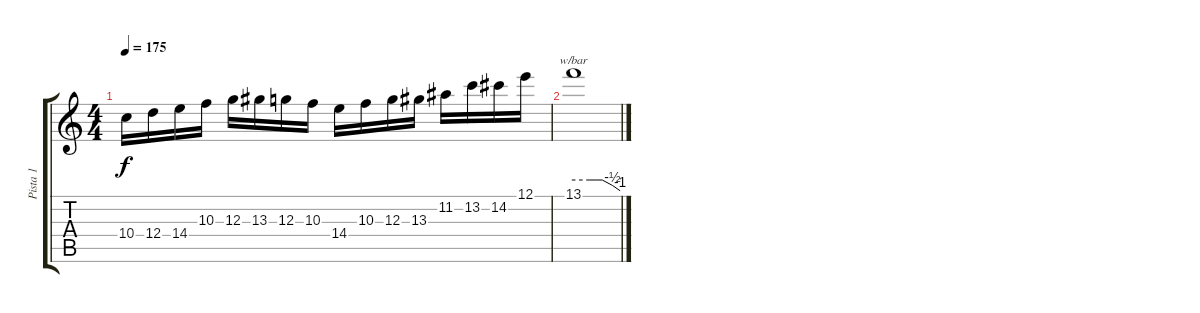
\track ("Pista 1" "Pista 1") {instrument distortionguitar}
\staff {score tabs}
\tuning (E4 B3 G3 D3 A2 E2) {hide}
\ts (4 4)
\tempo 175
\clef g2
\ks c
10.4.16{dy f} 12.4.16 14.4.16 10.3.16 12.3.16 13.3.16 12.3.16 10.3.16 14.4.16 10.3.16 12.3.16 13.3.16 11.2.16 13.2.16 14.2.16 12.1.16 |
13.1.1{tbe (custom default 0 0 21 0 30 0 37 0 50 -2 60 -4)}
